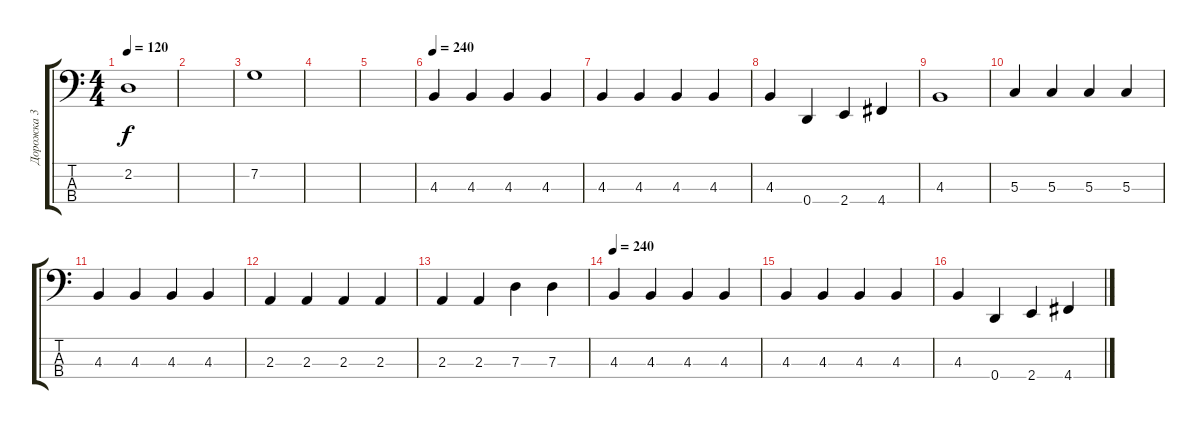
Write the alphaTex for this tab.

\track ("Дорожка 3" "Дорожка 3") {instrument electricbassfinger}
\staff {score tabs}
\tuning (F2 C2 G1 D1) {hide}
\ts (4 4)
\tempo 120
\clef f4
\ks c
2.2.1{dy f} |
|
7.2.1 |
|
|
\tempo 240
4.3.4 4.3.4 4.3.4 4.3.4 |
4.3.4 4.3.4 4.3.4 4.3.4 |
4.3.4 0.4.4 2.4.4 4.4.4 |
4.3.1 |
5.3.4 5.3.4 5.3.4 5.3.4 |
4.3.4 4.3.4 4.3.4 4.3.4 |
2.3.4 2.3.4 2.3.4 2.3.4 |
2.3.4 2.3.4 7.3.4 7.3.4 |
\tempo 240
4.3.4 4.3.4 4.3.4 4.3.4 |
4.3.4 4.3.4 4.3.4 4.3.4 |
4.3.4 0.4.4 2.4.4 4.4.4
